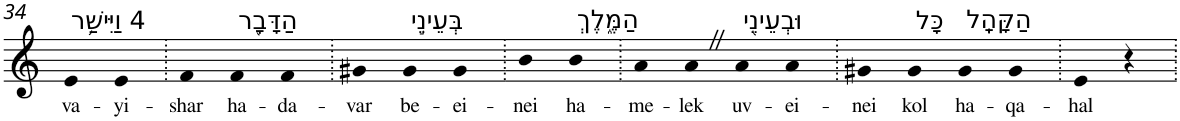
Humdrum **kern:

**kern	**text
*part1	*part1
*staff1	*staff1
*I"Piano	*
*I'Pno	*
!!LO:PB:g=z
*clefG2	*
*k[]	*
=34	=34
!LO:TX:a:t=4 וַיִּישַׁ֥ר	!
!	!LO:LY:b
4e	va-
!	!LO:LY:b
4e	-yi-
=35.	=35.
!	!LO:LY:b
4f	-shar
!LO:TX:a:t=הַדָּבָ֖ר	!
!	!LO:LY:b
4f	ha-
!	!LO:LY:b
4f	-da-
=36.	=36.
!	!LO:LY:b
4g#X	-var
!LO:TX:a:t=בְּעֵינֵ֣י	!
!	!LO:LY:b
4g#	be-
!	!LO:LY:b
4g#	-ei-
=37.	=37.
!	!LO:LY:b
4b	-nei
!LO:TX:a:t=הַמֶּ֑לֶךְ	!
!	!LO:LY:b
4b	ha-
=38.	=38.
!	!LO:LY:b
4a	-me-
!	!LO:LY:b
4aZ	-lek
!LO:TX:a:t=וּבְעֵינֵ֖י	!
!	!LO:LY:b
4a	uv-
!	!LO:LY:b
4a	-ei-
=39.	=39.
!	!LO:LY:b
4g#X	-nei
!LO:TX:a:t=כָּל	!
!	!LO:LY:b
4g#	kol
!LO:TX:a:t=הַקָּהָֽל	!
!	!LO:LY:b
4g#	ha-
!	!LO:LY:b
4g#	-qa-
=40.	=40.
!	!LO:LY:b
4e	-hal
4r	.
=.	=.
*-	*-
